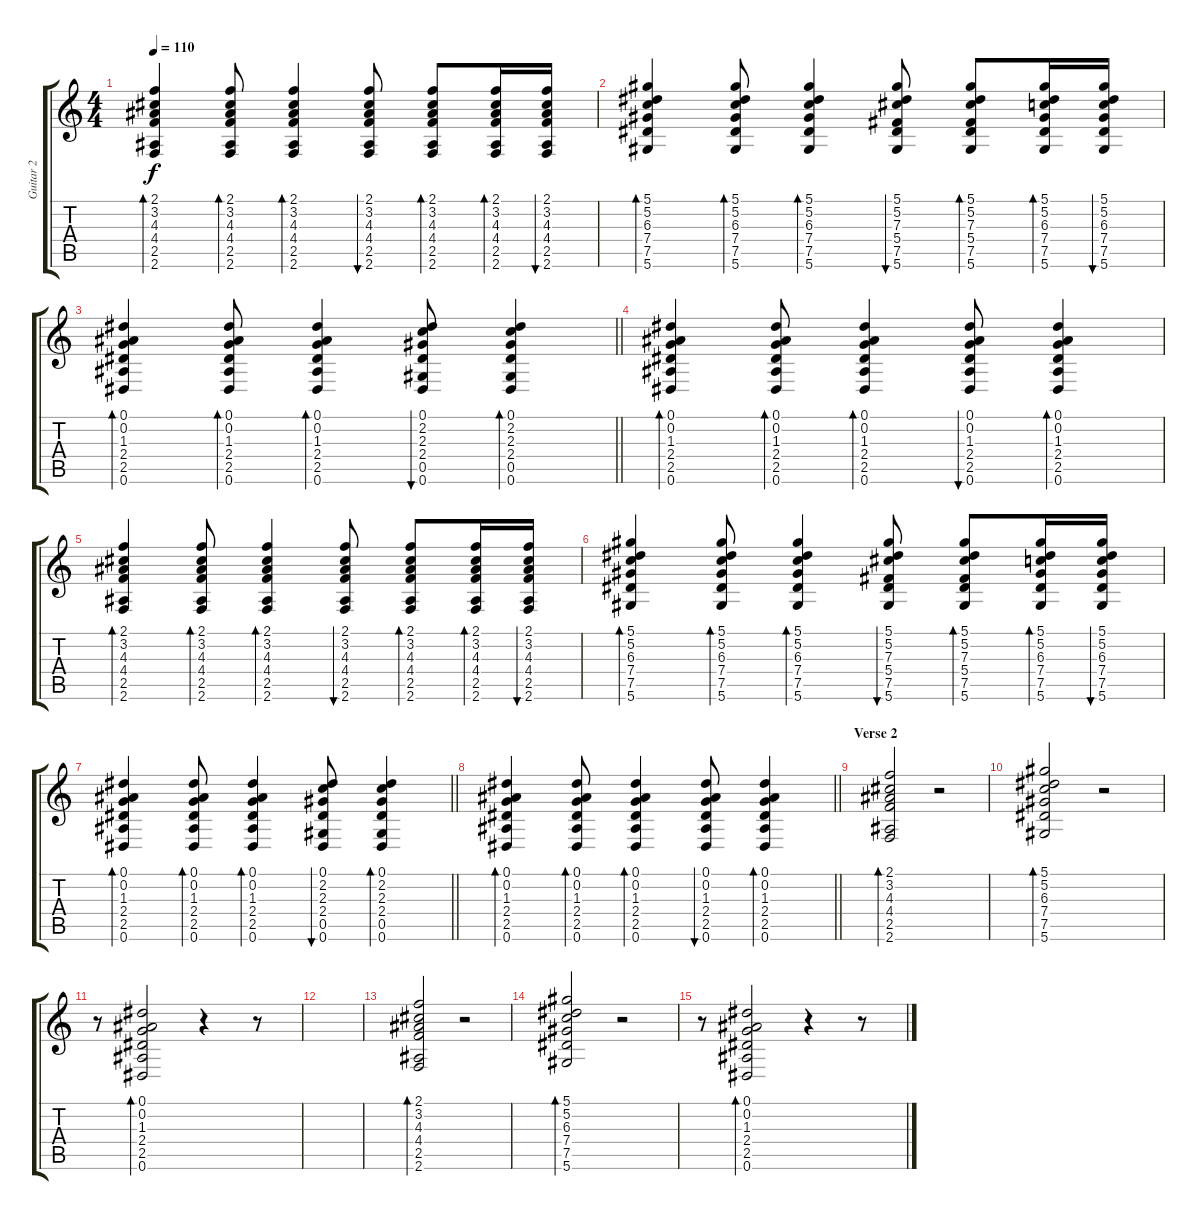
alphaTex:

\track ("Guitar 2" "Guitar 2") {instrument acousticguitarsteel}
\staff {score tabs}
\tuning (Eb4 Bb3 Gb3 Db3 Ab2 Eb2) {hide}
\ts (4 4)
\tempo 110
\clef g2
\ks c
(2.1 3.2 4.3 4.4 2.5 2.6).4{bd 60 dy f} (2.1 3.2 4.3 4.4 2.5 2.6).8{bd 60} (2.1 3.2 4.3 4.4 2.5 2.6).4{bd 60} (2.1 3.2 4.3 4.4 2.5 2.6).8{bu 60} (2.1 3.2 4.3 4.4 2.5 2.6).8{bd 60} (2.1 3.2 4.3 4.4 2.5 2.6).16{bd 60} (2.1 3.2 4.3 4.4 2.5 2.6).16{bu 60} |
(5.1 5.2 6.3 7.4 7.5 5.6).4{bd 60} (5.1 5.2 6.3 7.4 7.5 5.6).8{bd 60} (5.1 5.2 6.3 7.4 7.5 5.6).4{bd 60} (5.1 5.2 7.3 5.4 7.5 5.6).8{bu 60} (5.1 5.2 7.3 5.4 7.5 5.6).8{bd 60} (5.1 5.2 6.3 7.4 7.5 5.6).16{bd 60} (5.1 5.2 6.3 7.4 7.5 5.6).16{bu 60} |
\barLineRight lightlight
(0.1 0.2 1.3 2.4 2.5 0.6).4{bd 60} (0.1 0.2 1.3 2.4 2.5 0.6).8{bd 60} (0.1 0.2 1.3 2.4 2.5 0.6).4{bd 60} (0.1 2.2 2.3 2.4 0.5 0.6).8{bu 60} (0.1 2.2 2.3 2.4 0.5 0.6).4{bd 60} |
(0.1 0.2 1.3 2.4 2.5 0.6).4{bd 60} (0.1 0.2 1.3 2.4 2.5 0.6).8{bd 60} (0.1 0.2 1.3 2.4 2.5 0.6).4{bd 60} (0.1 0.2 1.3 2.4 2.5 0.6).8{bu 60} (0.1 0.2 1.3 2.4 2.5 0.6).4{bd 60} |
(2.1 3.2 4.3 4.4 2.5 2.6).4{bd 60} (2.1 3.2 4.3 4.4 2.5 2.6).8{bd 60} (2.1 3.2 4.3 4.4 2.5 2.6).4{bd 60} (2.1 3.2 4.3 4.4 2.5 2.6).8{bu 60} (2.1 3.2 4.3 4.4 2.5 2.6).8{bd 60} (2.1 3.2 4.3 4.4 2.5 2.6).16{bd 60} (2.1 3.2 4.3 4.4 2.5 2.6).16{bu 60} |
(5.1 5.2 6.3 7.4 7.5 5.6).4{bd 60} (5.1 5.2 6.3 7.4 7.5 5.6).8{bd 60} (5.1 5.2 6.3 7.4 7.5 5.6).4{bd 60} (5.1 5.2 7.3 5.4 7.5 5.6).8{bu 60} (5.1 5.2 7.3 5.4 7.5 5.6).8{bd 60} (5.1 5.2 6.3 7.4 7.5 5.6).16{bd 60} (5.1 5.2 6.3 7.4 7.5 5.6).16{bu 60} |
\barLineRight lightlight
(0.1 0.2 1.3 2.4 2.5 0.6).4{bd 60} (0.1 0.2 1.3 2.4 2.5 0.6).8{bd 60} (0.1 0.2 1.3 2.4 2.5 0.6).4{bd 60} (0.1 2.2 2.3 2.4 0.5 0.6).8{bu 60} (0.1 2.2 2.3 2.4 0.5 0.6).4{bd 60} |
\barLineRight lightlight
(0.1 0.2 1.3 2.4 2.5 0.6).4{bd 60} (0.1 0.2 1.3 2.4 2.5 0.6).8{bd 60} (0.1 0.2 1.3 2.4 2.5 0.6).4{bd 60} (0.1 0.2 1.3 2.4 2.5 0.6).8{bu 60} (0.1 0.2 1.3 2.4 2.5 0.6).4{bd 60} |
\section ("" "Verse 2")
(2.1 3.2 4.3 4.4 2.5 2.6).2{bd 120} r.2 |
(5.1 5.2 6.3 7.4 7.5 5.6).2{bd 120} r.2 |
r.8 (0.1 0.2 1.3 2.4 2.5 0.6).2{bd 60} r.4 r.8 |
|
(2.1 3.2 4.3 4.4 2.5 2.6).2{bd 120} r.2 |
(5.1 5.2 6.3 7.4 7.5 5.6).2{bd 120} r.2 |
r.8 (0.1 0.2 1.3 2.4 2.5 0.6).2{bd 60} r.4 r.8
